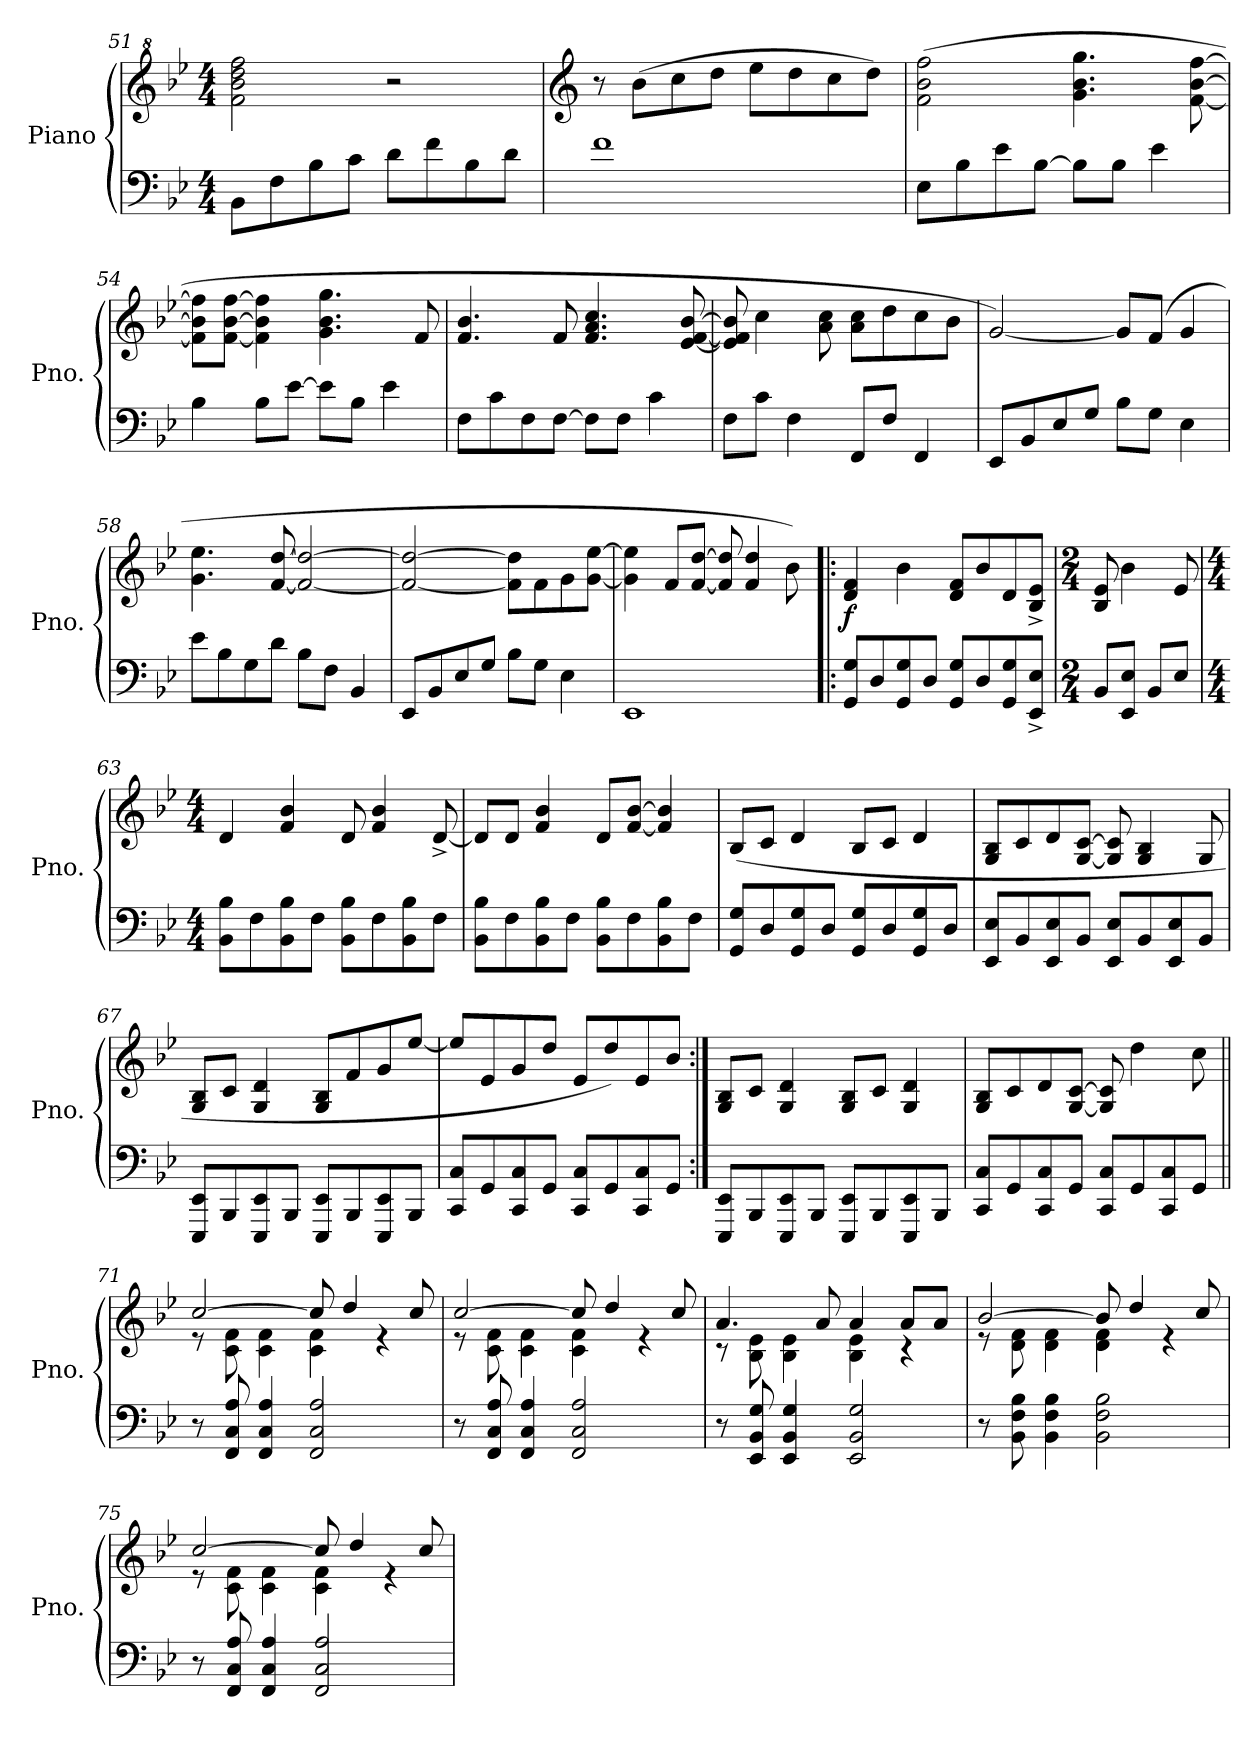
**kern	**kern	**dynam
*part1	*part1	*part1
*staff2	*staff1	*staff1/2
*I"Piano	*	*
*I'Pno.	*	*
*clefF4	*clefG^2	*
*k[b-e-]	*k[b-e-]	*
*M4/4	*M4/4	*
=51	=51	=51
8BB-\L	2ff\ 2bb-\ 2ddd\ 2fff\	.
8F\	.	.
8B-\	.	.
8c\J	.	.
8d\L	2r	.
8f\	.	.
8B-\	.	.
8d\J	.	.
!!LO:LB:g=z
=52	=52	=52
*	*clefG2	*
1f	8r	.
.	(>8b-\L	.
.	8cc\	.
.	8dd\J	.
.	8ee-\L	.
.	8dd\	.
.	8cc\	.
.	8dd\J)	.
=53	=53	=53
8E-\L	(>2f\ 2b-\ 2ff\	.
8B-\	.	.
8e-\	.	.
[8B-\J	.	.
8B-\L]	4.g\ 4.b-\ 4.gg\	.
8B-\J	.	.
4e-\	.	.
.	[8f\ [8b-\ [8ff\	.
=54	=54	=54
4B-\	8f\] 8b-\] 8ff\]L	.
.	[8f\ [8b-\ [8ff\J	.
8B-\L	4f\] 4b-\] 4ff\]	.
[8e-\J	.	.
8e-\L]	4.g\ 4.b-\ 4.gg\	.
8B-\J	.	.
4e-\	.	.
.	8f/	.
=55	=55	=55
8F\L	4.f/ 4.b-/	.
8c\	.	.
8F\	.	.
[8F\J	8f/	.
8F\L]	4.f/ 4.a/ 4.cc/	.
8F\J	.	.
4c\	.	.
.	[8e-/ [8f/ [8b-/	.
=56	=56	=56
8F\L	8e-/] 8f/] 8b-/]	.
8c\J	4cc\	.
4F\	.	.
.	8a\ 8cc\	.
8FF/L	8a\ 8cc\L	.
8F/J	8dd\	.
4FF/	8cc\	.
.	8b-\J	.
=57	=57	=57
8EE-/L	[2g/)	.
8BB-/	.	.
8E-/	.	.
8G/J	.	.
8B-\L	8g/L]	.
8G\J	(>8f/J	.
4E-\	4g/	.
!!LO:LB:g=z
=58	=58	=58
8e-\L	4.g\ 4.ee-\	.
8B-\	.	.
8G\	.	.
8d\J	[8f/ [8dd/	.
8B-\L	2f/_ 2dd/_	.
8F\J	.	.
4BB-/	.	.
=59	=59	=59
8EE-/L	2f/_ 2dd/_	.
8BB-/	.	.
8E-/	.	.
8G/J	.	.
8B-\L	8f\] 8dd\]L	.
8G\J	8f\	.
4E-\	8g\	.
.	[8g\ [8ee-\J	.
=60	=60	=60
1EE-	4g\] 4ee-\]	.
.	8f/L	.
.	[8f/ [8dd/J	.
.	8f/] 8dd/]	.
.	4f/ 4dd/	.
.	8b-\)	.
=61!|:	=61!|:	=61!|:
!	!	!LO:DY:b
8GG/ 8G/L	4d/ 4f/	f
8D/	.	.
8GG/ 8G/	4b-\	.
8D/J	.	.
8GG/ 8G/L	8d/ 8f/L	.
8D/	8b-/	.
8GG/ 8G/	8d/	.
8EE-/^ 8E-/^J	8B-/^ 8e-/^J	.
=62	=62	=62
*M2/4	*M2/4	*
8BB-/L	8B-/ 8e-/	.
8EE-/ 8E-/J	4b-\	.
8BB-/L	.	.
8E-/J	8e-/	.
=63	=63	=63
*M4/4	*M4/4	*
8BB-\ 8B-\L	4d/	.
8F\	.	.
8BB-\ 8B-\	4f/ 4b-/	.
8F\J	.	.
8BB-\ 8B-\L	8d/	.
8F\	4f/ 4b-/	.
8BB-\ 8B-\	.	.
8F\J	[8d^/	.
!!LO:LB:g=z
=64	=64	=64
8BB-\ 8B-\L	8d/L]	.
8F\	8d/J	.
8BB-\ 8B-\	4f/ 4b-/	.
8F\J	.	.
8BB-\ 8B-\L	8d/L	.
8F\	[8f/ [8b-/J	.
8BB-\ 8B-\	4f/] 4b-/]	.
8F\J	.	.
=65	=65	=65
8GG/ 8G/L	(>8B-/L	.
8D/	8c/J	.
8GG/ 8G/	4d/	.
8D/J	.	.
8GG/ 8G/L	8B-/L	.
8D/	8c/J	.
8GG/ 8G/	4d/	.
8D/J	.	.
=66	=66	=66
8EE-/ 8E-/L	8G/ 8B-/L	.
8BB-/	8c/	.
8EE-/ 8E-/	8d/	.
8BB-/J	[8G/ [8c/J	.
8EE-/ 8E-/L	8G/] 8c/]	.
8BB-/	4G/ 4B-/	.
8EE-/ 8E-/	.	.
8BB-/J	8G/	.
=67	=67	=67
8EEE-/ 8EE-/L	8G/ 8B-/L	.
8BBB-/	8c/J	.
8EEE-/ 8EE-/	4G/ 4d/	.
8BBB-/J	.	.
8EEE-/ 8EE-/L	8G/ 8B-/L	.
8BBB-/	8f/	.
8EEE-/ 8EE-/	8g/	.
8BBB-/J	[8ee-/J	.
=68	=68	=68
8CC/ 8C/L	8ee-/L]	.
8GG/	8e-/	.
8CC/ 8C/	8g/	.
8GG/J	8dd/J	.
8CC/ 8C/L	8e-/L	.
8GG/	8dd/)	.
8CC/ 8C/	8e-/	.
8GG/J	8b-/J	.
!!LO:LB:g=z
=69:|!	=69:|!	=69:|!
8EEE-/ 8EE-/L	8G/ 8B-/L	.
8BBB-/	8c/J	.
8EEE-/ 8EE-/	4G/ 4d/	.
8BBB-/J	.	.
8EEE-/ 8EE-/L	8G/ 8B-/L	.
8BBB-/	8c/J	.
8EEE-/ 8EE-/	4G/ 4d/	.
8BBB-/J	.	.
=70	=70	=70
8CC/ 8C/L	8G/ 8B-/L	.
8GG/	8c/	.
8CC/ 8C/	8d/	.
8GG/J	[8G/ [8c/J	.
8CC/ 8C/L	8G/] 8c/]	.
8GG/	4dd\	.
8CC/ 8C/	.	.
8GG/J	8cc\	.
=71||	=71||	=71||
*	*^	*
8r	[2cc/	8r	.
8FF/ 8C/ 8A/	.	8c\ 8f\	.
4FF/ 4C/ 4A/	.	4c\ 4f\	.
2FF/ 2C/ 2A/	8cc/]	4c\ 4f\	.
.	4dd/	.	.
.	.	4r	.
.	8cc/	.	.
=72	=72	=72	=72
8r	[2cc/	8r	.
8FF/ 8C/ 8A/	.	8c\ 8f\	.
4FF/ 4C/ 4A/	.	4c\ 4f\	.
2FF/ 2C/ 2A/	8cc/]	4c\ 4f\	.
.	4dd/	.	.
.	.	4r	.
.	8cc/	.	.
=73	=73	=73	=73
8r	4.a/	8r	.
8EE-/ 8BB-/ 8G/	.	8B-\ 8e-\	.
4EE-/ 4BB-/ 4G/	.	4B-\ 4e-\	.
.	8a/	.	.
2EE-/ 2BB-/ 2G/	4a/	4B-\ 4e-\	.
.	8a/L	4r	.
.	8a/J	.	.
!!LO:LB:g=z	!!
=74	=74	=74	=74
8r	[2b-/	8r	.
8BB-\ 8F\ 8B-\	.	8d\ 8f\	.
4BB-\ 4F\ 4B-\	.	4d\ 4f\	.
2BB-\ 2F\ 2B-\	8b-/]	4d\ 4f\	.
.	4dd/	.	.
.	.	4r	.
.	8cc/	.	.
=75	=75	=75	=75
8r	[2cc/	8r	.
8FF/ 8C/ 8A/	.	8c\ 8f\	.
4FF/ 4C/ 4A/	.	4c\ 4f\	.
2FF/ 2C/ 2A/	8cc/]	4c\ 4f\	.
.	4dd/	.	.
.	.	4r	.
.	8cc/	.	.
*	*v	*v	*
=	=	=
*-	*-	*-
